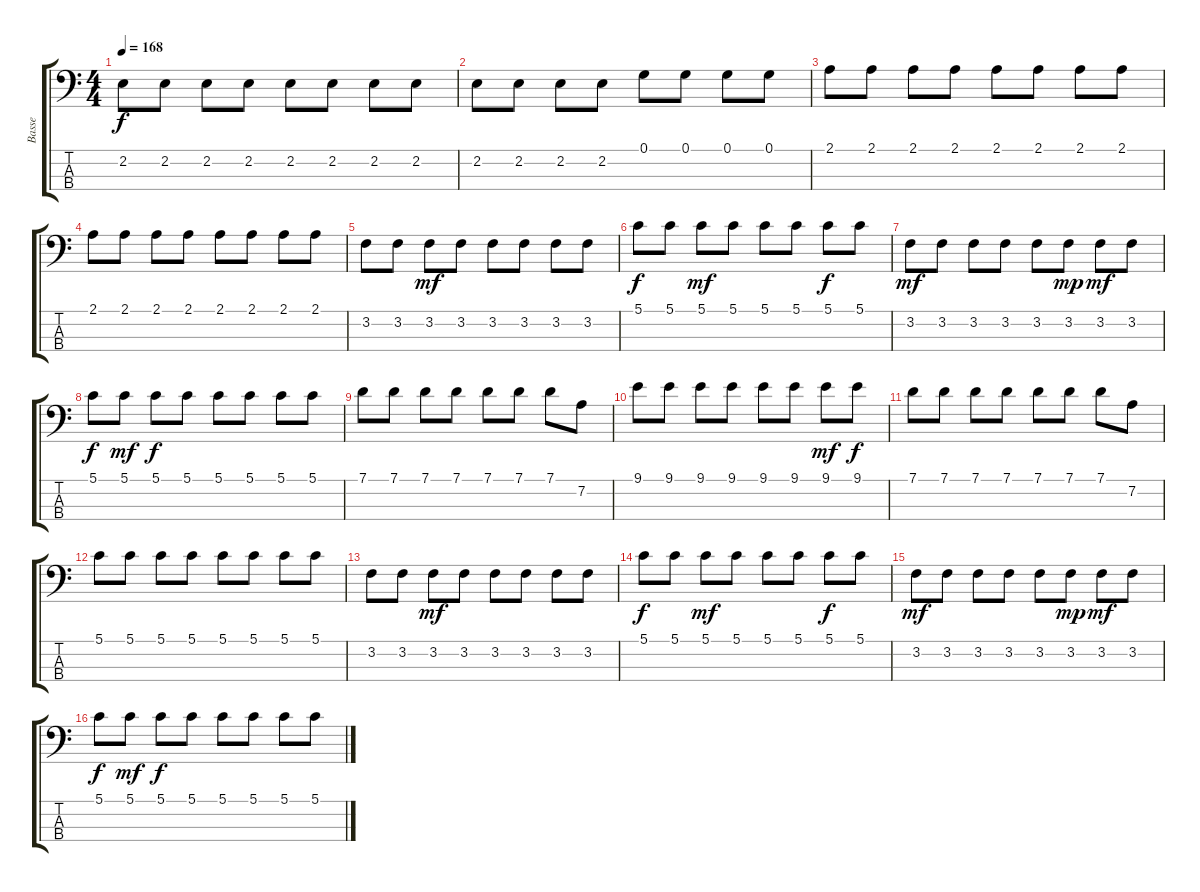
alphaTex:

\track ("Basse" "Basse") {instrument acousticbass}
\staff {score tabs}
\tuning (G2 D2 A1 E1) {hide}
\ts (4 4)
\tempo 168
\clef f4
\ks c
2.2.8{dy f} 2.2.8 2.2.8 2.2.8 2.2.8 2.2.8 2.2.8 2.2.8 |
2.2.8 2.2.8 2.2.8 2.2.8 0.1.8 0.1.8 0.1.8 0.1.8 |
2.1.8 2.1.8 2.1.8 2.1.8 2.1.8 2.1.8 2.1.8 2.1.8 |
2.1.8 2.1.8 2.1.8 2.1.8 2.1.8 2.1.8 2.1.8 2.1.8 |
3.2.8 3.2.8 3.2.8{dy mf} 3.2.8 3.2.8 3.2.8 3.2.8 3.2.8 |
5.1.8{dy f} 5.1.8 5.1.8{dy mf} 5.1.8 5.1.8 5.1.8 5.1.8{dy f} 5.1.8 |
3.2.8{dy mf} 3.2.8 3.2.8 3.2.8 3.2.8 3.2.8{dy mp} 3.2.8{dy mf} 3.2.8 |
5.1.8{dy f} 5.1.8{dy mf} 5.1.8{dy f} 5.1.8 5.1.8 5.1.8 5.1.8 5.1.8 |
7.1.8 7.1.8 7.1.8 7.1.8 7.1.8 7.1.8 7.1.8 7.2.8 |
9.1.8 9.1.8 9.1.8 9.1.8 9.1.8 9.1.8 9.1.8{dy mf} 9.1.8{dy f} |
7.1.8 7.1.8 7.1.8 7.1.8 7.1.8 7.1.8 7.1.8 7.2.8 |
5.1.8 5.1.8 5.1.8 5.1.8 5.1.8 5.1.8 5.1.8 5.1.8 |
3.2.8 3.2.8 3.2.8{dy mf} 3.2.8 3.2.8 3.2.8 3.2.8 3.2.8 |
5.1.8{dy f} 5.1.8 5.1.8{dy mf} 5.1.8 5.1.8 5.1.8 5.1.8{dy f} 5.1.8 |
3.2.8{dy mf} 3.2.8 3.2.8 3.2.8 3.2.8 3.2.8{dy mp} 3.2.8{dy mf} 3.2.8 |
5.1.8{dy f} 5.1.8{dy mf} 5.1.8{dy f} 5.1.8 5.1.8 5.1.8 5.1.8 5.1.8
